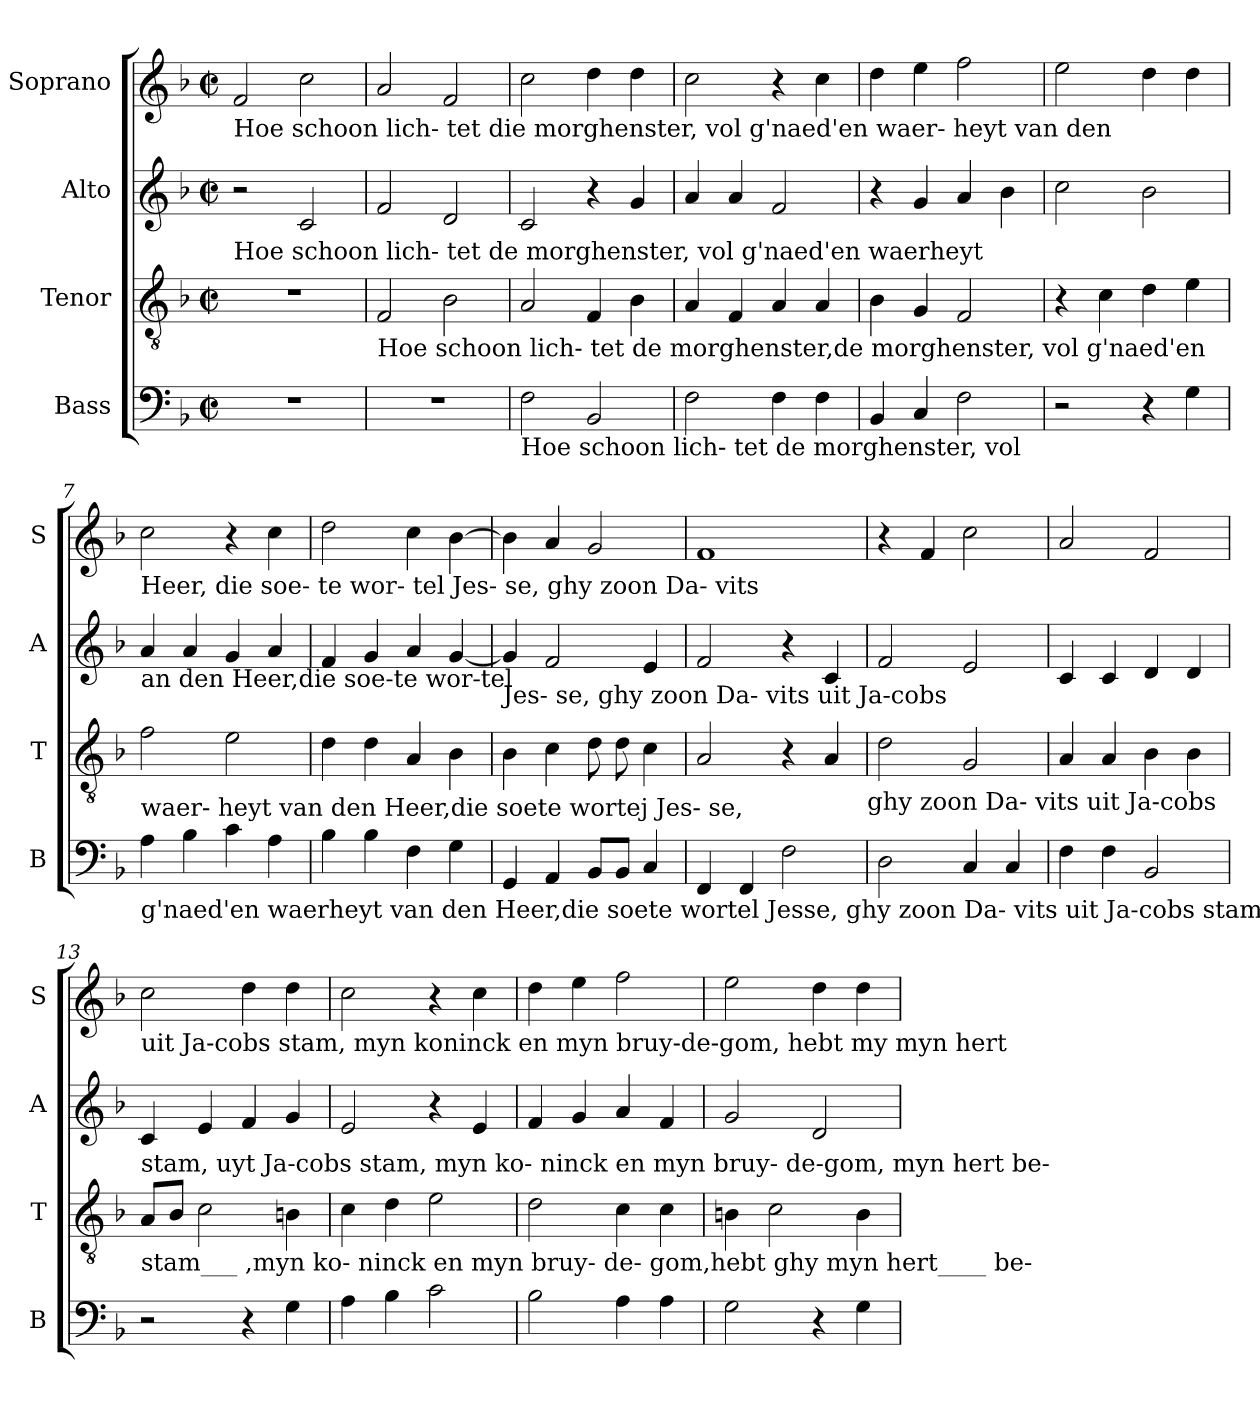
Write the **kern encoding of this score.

**kern	**kern	**kern	**kern
*part4	*part3	*part2	*part1
*staff4	*staff3	*staff2	*staff1
*I"Bass	*I"Tenor	*I"Alto	*I"Soprano
*I'B	*I'T	*I'A	*I'S
*clefF4	*clefGv2	*clefG2	*clefG2
*k[b-]	*k[b-]	*k[b-]	*k[b-]
*F:	*F:	*F:	*F:
*M2/2	*M2/2	*M2/2	*M2/2
*met(c|)	*met(c|)	*met(c|)	*met(c|)
=1	=1	=1	=1
!	!	!	!LO:TX:b:t=Hoe  schoon   lich-    tet        die     morghenster,        vol g'naed'en waer- heyt  van den
!	!LO:TX:a:t=Hoe   schoon  lich-    tet            de morghenster,         vol g'naed'en waerheyt	!	!
1r	1r	2r	2f/
.	.	2c/	2cc\
=2	=2	=2	=2
!	!LO:TX:b:t=Hoe schoon    lich-   tet de morghenster,de morghenster,      vol g'naed'en	!	!
1r	2F/	2f/	2a/
.	2B-\	2d/	2f/
=3	=3	=3	=3
!LO:TX:b:t=Hoe schoon   lich-    tet  de morghenster,                    vol	!	!	!
2F\	2A/	2c/	2cc\
2BB-/	4F/	4r	4dd\
.	4B-\	4g/	4dd\
=4	=4	=4	=4
2F\	4A/	4a/	2cc\
.	4F/	4a/	.
4F\	4A/	2f/	4r
4F\	4A/	.	4cc\
=5	=5	=5	=5
4BB-/	4B-\	4r	4dd\
4C/	4G/	4g/	4ee\
2F\	2F/	4a/	2ff\
.	.	4b-\	.
=6	=6	=6	=6
2r	4r	2cc\	2ee\
.	4c\	.	.
4r	4d\	2b-\	4dd\
4G\	4e\	.	4dd\
!!LO:LB:g=z
=7	=7	=7	=7
!	!	!	!LO:TX:b:t=Heer,         die   soe-      te   wor-       tel  Jes-        se,                           ghy zoon      Da-     vits
!	!	!LO:TX:b:t=an den Heer,die soe-te   wor-tel	!
!LO:TX:a:t=waer-    heyt       van den Heer,die soete wortej Jes-  se,	!	!	!
!LO:TX:b:t=g'naed'en waerheyt van den Heer,die soete wortel Jesse, ghy zoon    Da-      vits uit   Ja-cobs stam	!	!	!
4A\	2f\	4a/	2cc\
4B-\	.	4a/	.
4c\	2e\	4g/	4r
4A\	.	4a/	4cc\
=8	=8	=8	=8
4B-\	4d\	4f/	2dd\
4B-\	4d\	4g/	.
4F\	4A/	4a/	4cc\
4G\	4B-\	[4g/	[4b-\
=9	=9	=9	=9
!	!	!LO:TX:b:t=Jes-              se,            ghy  zoon    Da-        vits uit Ja-cobs	!
4GG/	4B-\	4g/]	4b-\]
4AA/	4c\	2f/	4a/
8BB-/L	8d\	.	2g/
8BB-/J	8d\	.	.
4C/	4c\	4e/	.
=10	=10	=10	=10
4FF/	2A/	2f/	1f
4FF/	.	.	.
2F\	4r	4r	.
.	4A/	4c/	.
!	!LO:TX:b:t=ghy  zoon    Da-       vits uit Ja-cobs	!	!
=11	=11	=11	=11
2D\	2d\	2f/	4r
.	.	.	4f/
4C/	2G/	2e/	2cc\
4C/	.	.	.
=12	=12	=12	=12
4F\	4A/	4c/	2a/
4F\	4A/	4c/	.
2BB-/	4B-\	4d/	2f/
.	4B-\	4d/	.
!!LO:LB:g=z
=13	=13	=13	=13
!	!	!	!LO:TX:b:t=uit       Ja-cobs  stam,         myn koninck en        myn      bruy-de-gom,          hebt  my     myn hert
!	!LO:TX:b:t=stam___  ,myn ko-                    ninck    en  myn  bruy-        de- gom,hebt ghy myn hert____ be-	!	!
!	!LO:TX:a:t=stam, uyt Ja-cobs stam,         myn   ko-          ninck  en      myn        bruy-    de-gom,     myn hert be-	!	!
2r	8A/L	4c/	2cc\
.	8B-/J	.	.
.	2c\	4e/	.
4r	.	4f/	4dd\
4G\	4Bn\	4g/	4dd\
=14	=14	=14	=14
4A\	4c\	2e/	2cc\
4B-\	4d\	.	.
2c\	2e\	4r	4r
.	.	4e/	4cc\
=15	=15	=15	=15
2B-\	2d\	4f/	4dd\
.	.	4g/	4ee\
4A\	4c\	4a/	2ff\
4A\	4c\	4f/	.
=16	=16	=16	=16
2G\	4Bn\	2g/	2ee\
.	2c\	.	.
4r	.	2d/	4dd\
4G\	4B\	.	4dd\
=	=	=	=
*-	*-	*-	*-
